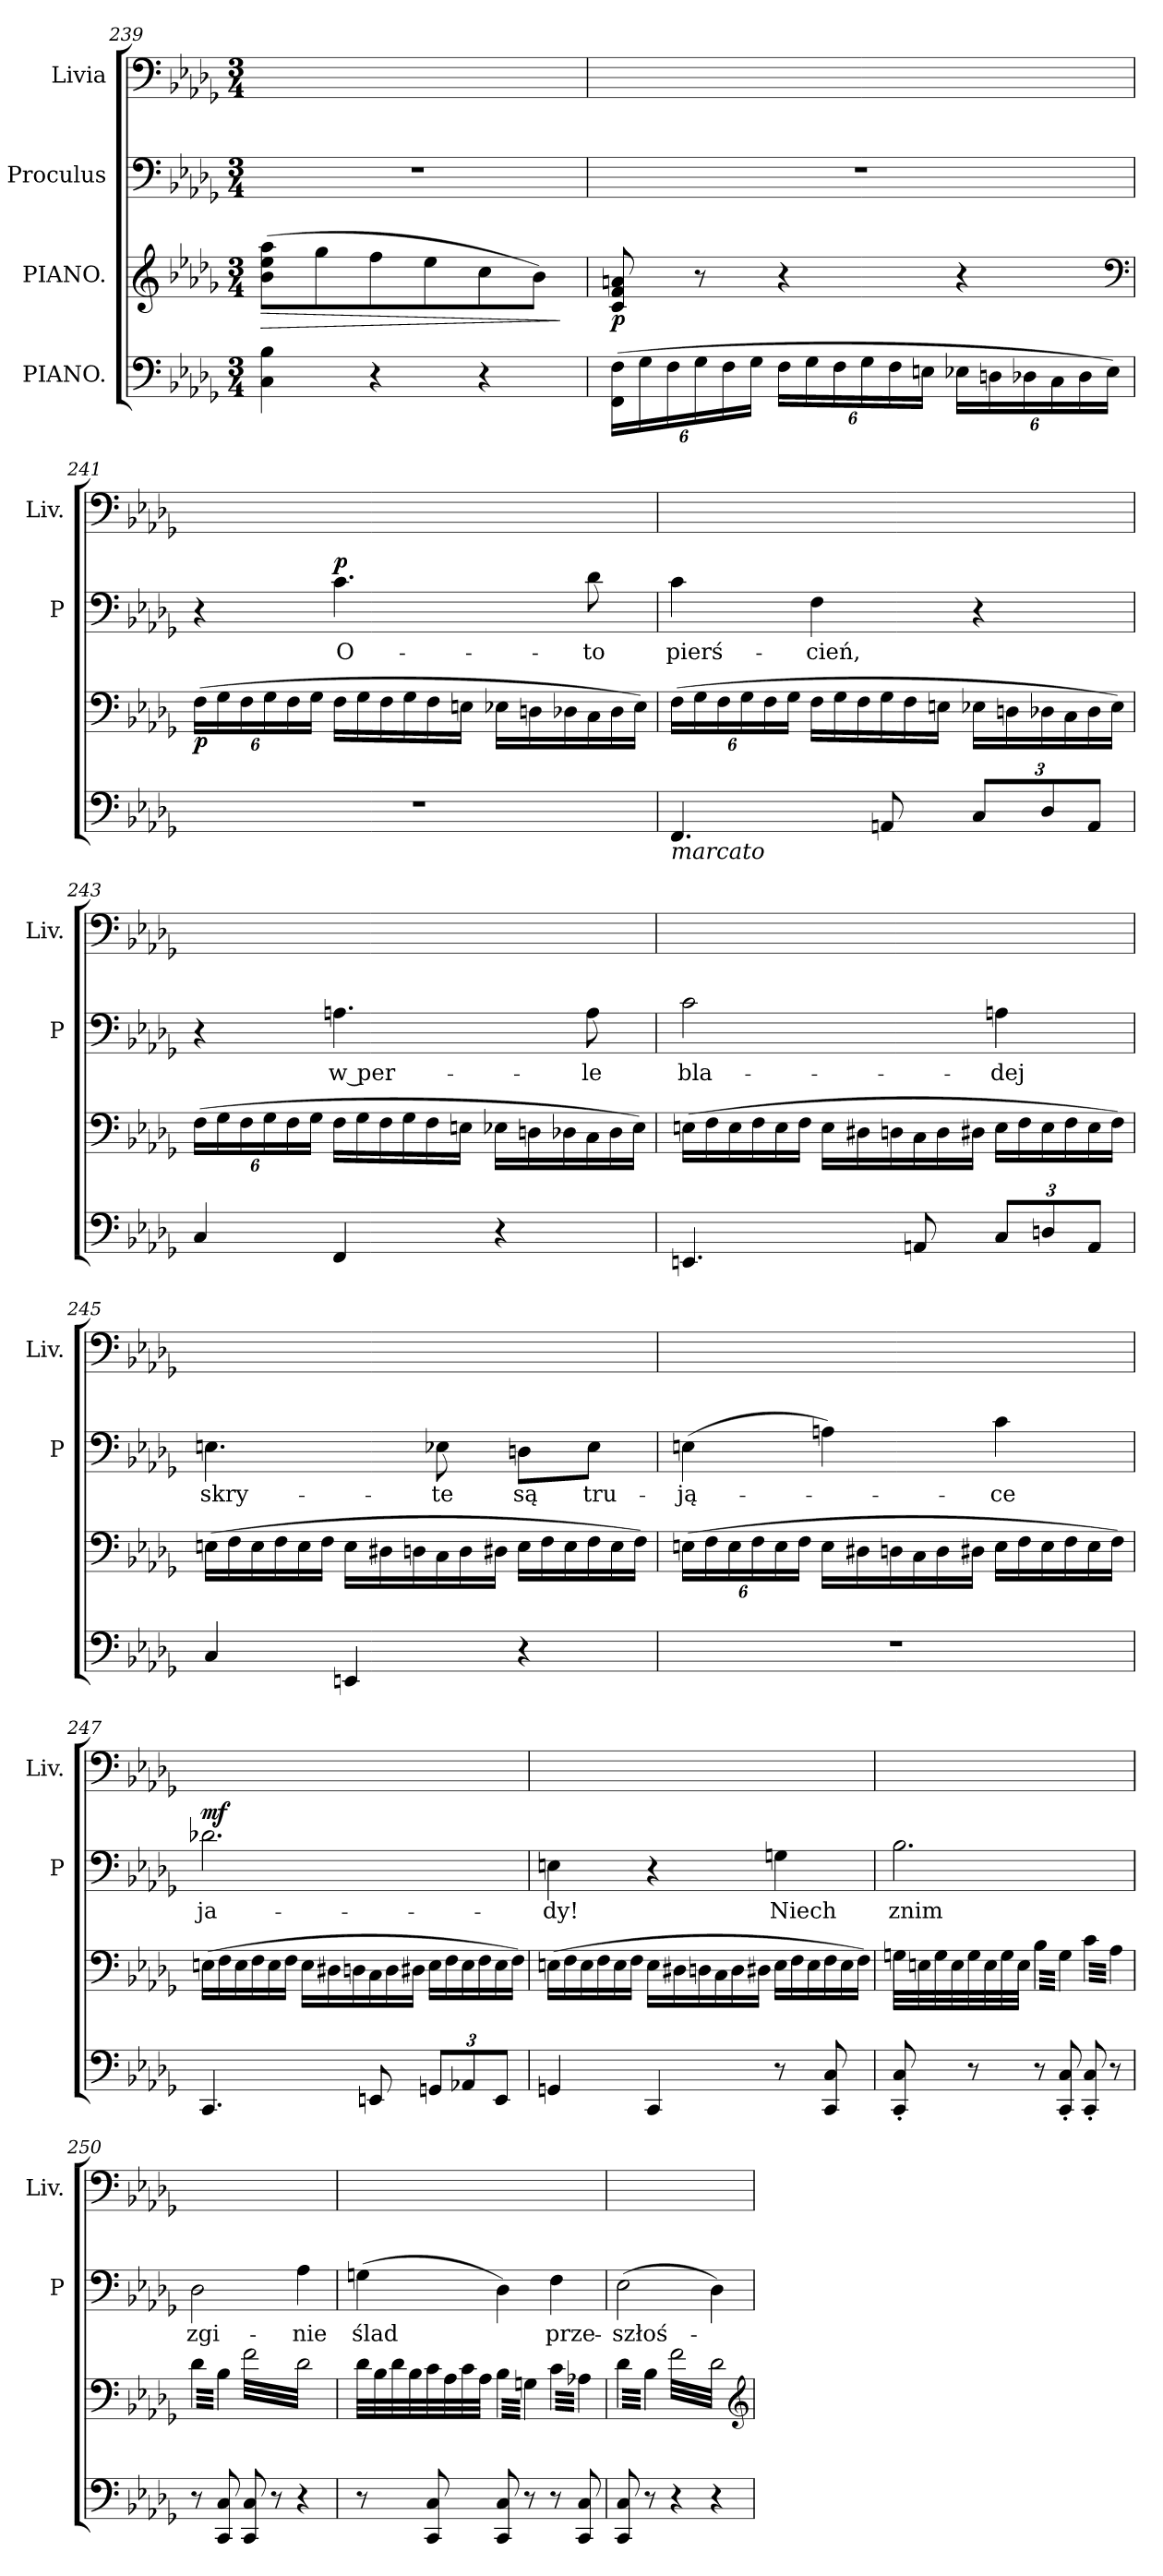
**kern	**kern	**dynam	**kern	**text	**dynam	**kern
*part4	*part3	*part3	*part2	*part2	*part2	*part1
*staff4	*staff3	*staff3	*staff2	*staff2	*staff2	*staff1
*I"PIANO.	*I"PIANO.	*	*I"Proculus	*	*	*I"Livia
*	*	*	*I'P	*	*	*I'Liv.
*clefF4	*clefG2	*	*clefF4	*	*	*clefF4
*k[b-e-a-d-g-]	*k[b-e-a-d-g-]	*	*k[b-e-a-d-g-]	*	*	*k[b-e-a-d-g-]
*M3/4	*M3/4	*	*M3/4	*	*	*M3/4
=239	=239	=239	=239	=239	=239	=239
!	!	!LO:HP:b	!	!	!	!
4C\ 4B-\	(8b-\ 8ee-\ 8aa-\L	>	2.r	.	.	2.ryy
.	8gg-\	.	.	.	.	.
4r	8ff\	.	.	.	.	.
.	8ee-\	.	.	.	.	.
4r	8cc\	.	.	.	.	.
.	8b-\J)	.	.	.	.	.
.	.	]	.	.	.	.
=240	=240	=240	=240	=240	=240	=240
*Xbrackettup	*	*	*	*	*	*
(24FF\ 24F\LL	8c/ 8f/ 8an/	p	2.r	.	.	2.ryy
24G-\	.	.	.	.	.	.
24F\	.	.	.	.	.	.
24G-\	8r	.	.	.	.	.
24F\	.	.	.	.	.	.
24G-\JJ	.	.	.	.	.	.
24F\LL	4r	.	.	.	.	.
24G-\	.	.	.	.	.	.
24F\	.	.	.	.	.	.
24G-\	.	.	.	.	.	.
24F\	.	.	.	.	.	.
24En\JJ	.	.	.	.	.	.
24E-X\LL	4r	.	.	.	.	.
24Dn\	.	.	.	.	.	.
24D-X\	.	.	.	.	.	.
24C\	.	.	.	.	.	.
24D-\	.	.	.	.	.	.
24E-\JJ)	.	.	.	.	.	.
*	*clefF4	*	*	*	*	*
=241	=241	=241	=241	=241	=241	=241
*	*Xbrackettup	*	*	*	*	*
2.r	(24F\LL	p	4r	.	.	2.ryy
.	24G-\	.	.	.	.	.
.	24F\	.	.	.	.	.
.	24G-\	.	.	.	.	.
.	24F\	.	.	.	.	.
.	24G-\JJ	.	.	.	.	.
*	*Xtuplet	*	*	*	*	*
!	!	!	!	!	!LO:DY:a	!
.	24F\LL	.	4.c\	O-	p	.
.	24G-\	.	.	.	.	.
.	24F\	.	.	.	.	.
.	24G-\	.	.	.	.	.
.	24F\	.	.	.	.	.
.	24En\JJ	.	.	.	.	.
.	24E-X\LL	.	.	.	.	.
.	24Dn\	.	.	.	.	.
.	24D-X\	.	.	.	.	.
.	24C\	.	8d-\	-to	.	.
.	24D-\	.	.	.	.	.
.	24E-\JJ)	.	.	.	.	.
=242	=242	=242	=242	=242	=242	=242
*	*tuplet	*	*	*	*	*
!LO:TX:b:i:t=marcato	!	!	!	!	!	!
4.FF/	(24F\LL	.	4c\	pierś-	.	2.ryy
.	24G-\	.	.	.	.	.
.	24F\	.	.	.	.	.
.	24G-\	.	.	.	.	.
.	24F\	.	.	.	.	.
.	24G-\JJ	.	.	.	.	.
*	*Xtuplet	*	*	*	*	*
.	24F\LL	.	4F\	-cień,	.	.
.	24G-\	.	.	.	.	.
.	24F\	.	.	.	.	.
8AAn/	24G-\	.	.	.	.	.
.	24F\	.	.	.	.	.
.	24En\JJ	.	.	.	.	.
12C/L	24E-X\LL	.	4r	.	.	.
.	24Dn\	.	.	.	.	.
12D-/	24D-X\	.	.	.	.	.
.	24C\	.	.	.	.	.
12AA/J	24D-\	.	.	.	.	.
.	24E-\JJ)	.	.	.	.	.
=243	=243	=243	=243	=243	=243	=243
*	*tuplet	*	*	*	*	*
4C/	(24F\LL	.	4r	.	.	2.ryy
.	24G-\	.	.	.	.	.
.	24F\	.	.	.	.	.
.	24G-\	.	.	.	.	.
.	24F\	.	.	.	.	.
.	24G-\JJ	.	.	.	.	.
*	*Xtuplet	*	*	*	*	*
4FF/	24F\LL	.	4.An\	w per-	.	.
.	24G-\	.	.	.	.	.
.	24F\	.	.	.	.	.
.	24G-\	.	.	.	.	.
.	24F\	.	.	.	.	.
.	24En\JJ	.	.	.	.	.
4r	24E-X\LL	.	.	.	.	.
.	24Dn\	.	.	.	.	.
.	24D-X\	.	.	.	.	.
.	24C\	.	8A\	-le	.	.
.	24D-\	.	.	.	.	.
.	24E-\JJ)	.	.	.	.	.
=244	=244	=244	=244	=244	=244	=244
4.EEn/	(24En\LL	.	2c\	bla-	.	2.ryy
.	24F\	.	.	.	.	.
.	24E\	.	.	.	.	.
.	24F\	.	.	.	.	.
.	24E\	.	.	.	.	.
.	24F\JJ	.	.	.	.	.
.	24E\LL	.	.	.	.	.
.	24D#X\	.	.	.	.	.
.	24Dn\	.	.	.	.	.
8AAn/	24C\	.	.	.	.	.
.	24D\	.	.	.	.	.
.	24D#X\JJ	.	.	.	.	.
12C/L	24E\LL	.	4An\	-dej	.	.
.	24F\	.	.	.	.	.
12Dn/	24E\	.	.	.	.	.
.	24F\	.	.	.	.	.
12AA/J	24E\	.	.	.	.	.
.	24F\JJ)	.	.	.	.	.
=245	=245	=245	=245	=245	=245	=245
4C/	(24En\LL	.	4.En\	skry-	.	2.ryy
.	24F\	.	.	.	.	.
.	24E\	.	.	.	.	.
.	24F\	.	.	.	.	.
.	24E\	.	.	.	.	.
.	24F\JJ	.	.	.	.	.
4EEn/	24E\LL	.	.	.	.	.
.	24D#X\	.	.	.	.	.
.	24Dn\	.	.	.	.	.
.	24C\	.	8E-X\	-te	.	.
.	24D\	.	.	.	.	.
.	24D#X\JJ	.	.	.	.	.
4r	24E\LL	.	8Dn\L	są	.	.
.	24F\	.	.	.	.	.
.	24E\	.	.	.	.	.
.	24F\	.	8E-\J	tru-	.	.
.	24E\	.	.	.	.	.
.	24F\JJ)	.	.	.	.	.
=246	=246	=246	=246	=246	=246	=246
*	*tuplet	*	*	*	*	*
2.r	(24En\LL	.	(4En\	-ją-	.	2.ryy
.	24F\	.	.	.	.	.
.	24E\	.	.	.	.	.
*	*Xtuplet	*	*	*	*	*
.	24F\	.	.	.	.	.
.	24E\	.	.	.	.	.
.	24F\JJ	.	.	.	.	.
.	24E\LL	.	4An\)	.	.	.
.	24D#X\	.	.	.	.	.
.	24Dn\	.	.	.	.	.
.	24C\	.	.	.	.	.
.	24D\	.	.	.	.	.
.	24D#X\JJ	.	.	.	.	.
.	24E\LL	.	4c\	-ce	.	.
.	24F\	.	.	.	.	.
.	24E\	.	.	.	.	.
.	24F\	.	.	.	.	.
.	24E\	.	.	.	.	.
.	24F\JJ)	.	.	.	.	.
=247	=247	=247	=247	=247	=247	=247
!	!	!	!	!	!LO:DY:a	!
4.CC/	(24En\LL	.	2.d-X\	ja-	mf	2.ryy
.	24F\	.	.	.	.	.
.	24E\	.	.	.	.	.
.	24F\	.	.	.	.	.
.	24E\	.	.	.	.	.
.	24F\JJ	.	.	.	.	.
.	24E\LL	.	.	.	.	.
.	24D#X\	.	.	.	.	.
.	24Dn\	.	.	.	.	.
8EEn/	24C\	.	.	.	.	.
.	24D\	.	.	.	.	.
.	24D#X\JJ	.	.	.	.	.
12GGn/L	24E\LL	.	.	.	.	.
.	24F\	.	.	.	.	.
12AA-X/	24E\	.	.	.	.	.
.	24F\	.	.	.	.	.
12EE/J	24E\	.	.	.	.	.
.	24F\JJ)	.	.	.	.	.
=248	=248	=248	=248	=248	=248	=248
4GGn/	(24En\LL	.	4En\	-dy!	.	2.ryy
.	24F\	.	.	.	.	.
.	24E\	.	.	.	.	.
.	24F\	.	.	.	.	.
.	24E\	.	.	.	.	.
.	24F\JJ	.	.	.	.	.
4CC/	24E\LL	.	4r	.	.	.
.	24D#X\	.	.	.	.	.
.	24Dn\	.	.	.	.	.
.	24C\	.	.	.	.	.
.	24D\	.	.	.	.	.
.	24D#X\JJ	.	.	.	.	.
8r	24E\LL	.	4Gn\	Niech	.	.
.	24F\	.	.	.	.	.
.	24E\	.	.	.	.	.
8CC/ 8C/	24F\	.	.	.	.	.
.	24E\	.	.	.	.	.
.	24F\JJ)	.	.	.	.	.
=249	=249	=249	=249	=249	=249	=249
8CC'/ 8C'/	32Gn\LLL	.	2.B-\	znim	.	2.ryy
.	32En\	.	.	.	.	.
.	32G\	.	.	.	.	.
.	32E\	.	.	.	.	.
8r	32G\	.	.	.	.	.
.	32E\	.	.	.	.	.
.	32G\	.	.	.	.	.
.	32E\JJJ	.	.	.	.	.
*	*tremolo	*	*	*	*	*
8r	32B-\LLL	.	.	.	.	.
.	32G\	.	.	.	.	.
.	32B-\	.	.	.	.	.
.	32G\	.	.	.	.	.
8CC'/ 8C'/	32B-\	.	.	.	.	.
.	32G\	.	.	.	.	.
.	32B-\	.	.	.	.	.
.	32G\JJJ	.	.	.	.	.
8CC'/ 8C'/	32c\LLL	.	.	.	.	.
.	32A-\	.	.	.	.	.
.	32c\	.	.	.	.	.
.	32A-\	.	.	.	.	.
8r	32c\	.	.	.	.	.
.	32A-\	.	.	.	.	.
.	32c\	.	.	.	.	.
.	32A-\JJJ	.	.	.	.	.
=250	=250	=250	=250	=250	=250	=250
8r	32d-\LLL	.	2D-\	zgi-	.	2.ryy
.	32B-\	.	.	.	.	.
.	32d-\	.	.	.	.	.
.	32B-\	.	.	.	.	.
8CC/ 8C/	32d-\	.	.	.	.	.
.	32B-\	.	.	.	.	.
.	32d-\	.	.	.	.	.
.	32B-\JJJ	.	.	.	.	.
8CC/ 8C/	32f\LLL	.	.	.	.	.
.	32d-\	.	.	.	.	.
.	32f\	.	.	.	.	.
.	32d-\	.	.	.	.	.
8r	32f\	.	.	.	.	.
.	32d-\	.	.	.	.	.
.	32f\	.	.	.	.	.
.	32d-\	.	.	.	.	.
4r	32f\	.	4A-\	-nie	.	.
.	32d-\	.	.	.	.	.
.	32f\	.	.	.	.	.
.	32d-\	.	.	.	.	.
.	32f\	.	.	.	.	.
.	32d-\	.	.	.	.	.
.	32f\	.	.	.	.	.
.	32d-\JJJ	.	.	.	.	.
*	*Xtremolo	*	*	*	*	*
=251	=251	=251	=251	=251	=251	=251
8r	32d-\LLL	.	(4Gn\	ślad	.	2.ryy
.	32B-\	.	.	.	.	.
.	32d-\	.	.	.	.	.
.	32B-\	.	.	.	.	.
8CC/ 8C/	32c\	.	.	.	.	.
.	32A-\	.	.	.	.	.
.	32c\	.	.	.	.	.
.	32A-\JJJ	.	.	.	.	.
*	*tremolo	*	*	*	*	*
8CC/ 8C/	32B-\LLL	.	4D-\)	.	.	.
.	32Gn\	.	.	.	.	.
.	32B-\	.	.	.	.	.
.	32Gn\	.	.	.	.	.
8r	32B-\	.	.	.	.	.
.	32Gn\	.	.	.	.	.
.	32B-\	.	.	.	.	.
.	32Gn\JJJ	.	.	.	.	.
8r	32c\LLL	.	4F\	prze-	.	.
.	32A-X\	.	.	.	.	.
.	32c\	.	.	.	.	.
.	32A-X\	.	.	.	.	.
8CC/ 8C/	32c\	.	.	.	.	.
.	32A-X\	.	.	.	.	.
.	32c\	.	.	.	.	.
.	32A-X\JJJ	.	.	.	.	.
=252	=252	=252	=252	=252	=252	=252
8CC/ 8C/	32d-\LLL	.	(2E-\	-szłoś-	.	2.ryy
.	32B-\	.	.	.	.	.
.	32d-\	.	.	.	.	.
.	32B-\	.	.	.	.	.
8r	32d-\	.	.	.	.	.
.	32B-\	.	.	.	.	.
.	32d-\	.	.	.	.	.
.	32B-\JJJ	.	.	.	.	.
4r	32f\LLL	.	.	.	.	.
.	32d-\	.	.	.	.	.
.	32f\	.	.	.	.	.
.	32d-\	.	.	.	.	.
.	32f\	.	.	.	.	.
.	32d-\	.	.	.	.	.
.	32f\	.	.	.	.	.
.	32d-\	.	.	.	.	.
4r	32f\	.	4D-\)	.	.	.
.	32d-\	.	.	.	.	.
.	32f\	.	.	.	.	.
.	32d-\	.	.	.	.	.
.	32f\	.	.	.	.	.
.	32d-\	.	.	.	.	.
.	32f\	.	.	.	.	.
.	32d-\JJJ	.	.	.	.	.
*	*Xtremolo	*	*	*	*	*
.	.	.	.	.	.	.
.	.	.	.	.	.	.
.	.	.	.	.	.	.
.	.	.	.	.	.	.
.	.	.	.	.	.	.
.	.	.	.	.	.	.
.	.	.	.	.	.	.
.	.	.	.	.	.	.
*	*clefG2	*	*	*	*	*
=	=	=	=	=	=	=
*-	*-	*-	*-	*-	*-	*-
